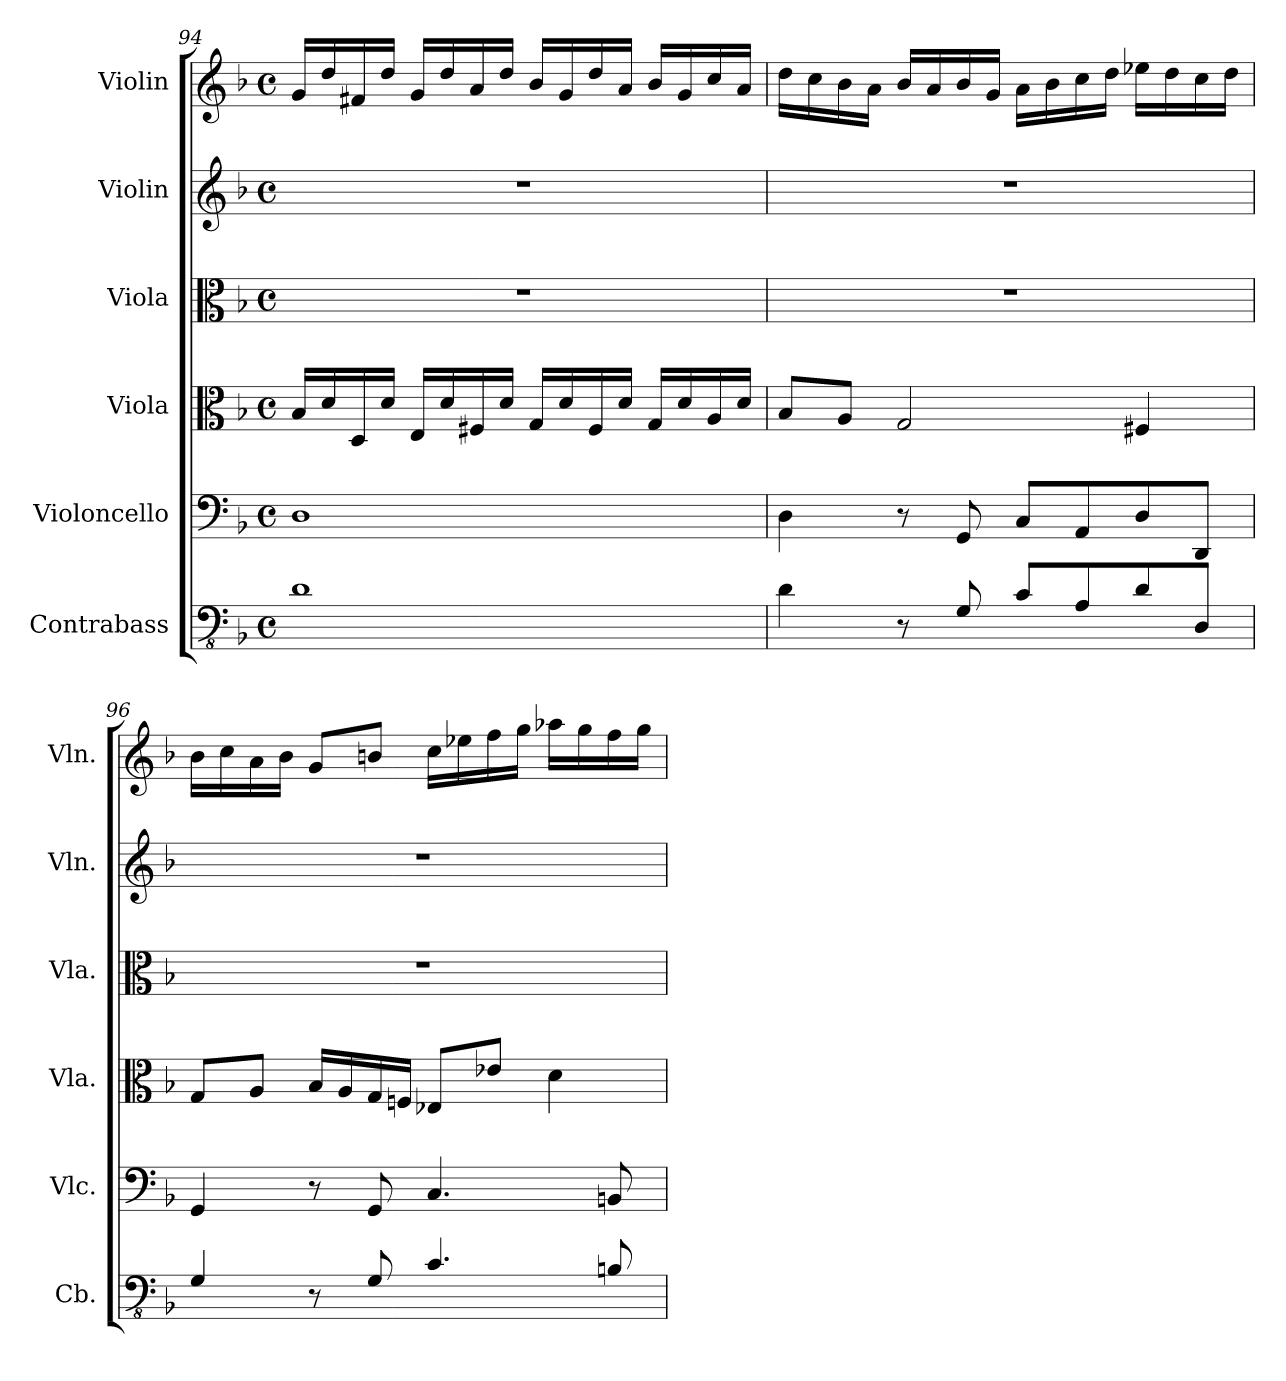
**kern	**kern	**kern	**kern	**kern	**kern
*part6	*part5	*part4	*part3	*part2	*part1
*staff6	*staff5	*staff4	*staff3	*staff2	*staff1
*I"Contrabass	*I"Violoncello	*I"Viola	*I"Viola	*I"Violin	*I"Violin
*I'Cb.	*I'Vlc.	*I'Vla.	*I'Vla.	*I'Vln.	*I'Vln.
!!LO:PB:g=z
*clefFv4	*clefF4	*clefC3	*clefC3	*clefG2	*clefG2
*ITrd7c12	*	*	*	*	*
*k[b-]	*k[b-]	*k[b-]	*k[b-]	*k[b-]	*k[b-]
*M4/4	*M4/4	*M4/4	*M4/4	*M4/4	*M4/4
*met(c)	*met(c)	*met(c)	*met(c)	*met(c)	*met(c)
=94	=94	=94	=94	=94	=94
1DD	1D	16B-/LL	1r	1r	16g/LL
.	.	16d/	.	.	16dd/
.	.	16D/	.	.	16f#X/
.	.	16d/JJ	.	.	16dd/JJ
.	.	16E/LL	.	.	16g/LL
.	.	16d/	.	.	16dd/
.	.	16F#X/	.	.	16a/
.	.	16d/JJ	.	.	16dd/JJ
.	.	16G/LL	.	.	16b-/LL
.	.	16d/	.	.	16g/
.	.	16F#/	.	.	16dd/
.	.	16d/JJ	.	.	16a/JJ
.	.	16G/LL	.	.	16b-/LL
.	.	16d/	.	.	16g/
.	.	16A/	.	.	16cc/
.	.	16d/JJ	.	.	16a/JJ
=95	=95	=95	=95	=95	=95
4DD\	4D\	8B-/L	1r	1r	16dd\LL
.	.	.	.	.	16cc\
.	.	8A/J	.	.	16b-\
.	.	.	.	.	16a\JJ
8r	8r	2G/	.	.	16b-/LL
.	.	.	.	.	16a/
8GGG/	8GG/	.	.	.	16b-/
.	.	.	.	.	16g/JJ
8CC/L	8C/L	.	.	.	16a\LL
.	.	.	.	.	16b-\
8AAA/	8AA/	.	.	.	16cc\
.	.	.	.	.	16dd\JJ
8DD/	8D/	4F#X/	.	.	16ee-X\LL
.	.	.	.	.	16dd\
8DDD/J	8DD/J	.	.	.	16cc\
.	.	.	.	.	16dd\JJ
!!LO:LB:g=z
=96	=96	=96	=96	=96	=96
4GGG/	4GG/	8G/L	1r	1r	16b-\LL
.	.	.	.	.	16cc\
.	.	8A/J	.	.	16a\
.	.	.	.	.	16b-\JJ
8r	8r	16B-/LL	.	.	8g/L
.	.	16A/	.	.	.
8GGG/	8GG/	16G/	.	.	8bn/J
.	.	16Fn/JJ	.	.	.
4.CC/	4.C/	8E-X/L	.	.	16cc\LL
.	.	.	.	.	16ee-X\
.	.	8e-X/J	.	.	16ff\
.	.	.	.	.	16gg\JJ
.	.	4d\	.	.	16aa-X\LL
.	.	.	.	.	16gg\
8BBBn/	8BBn/	.	.	.	16ff\
.	.	.	.	.	16gg\JJ
=	=	=	=	=	=
*-	*-	*-	*-	*-	*-
